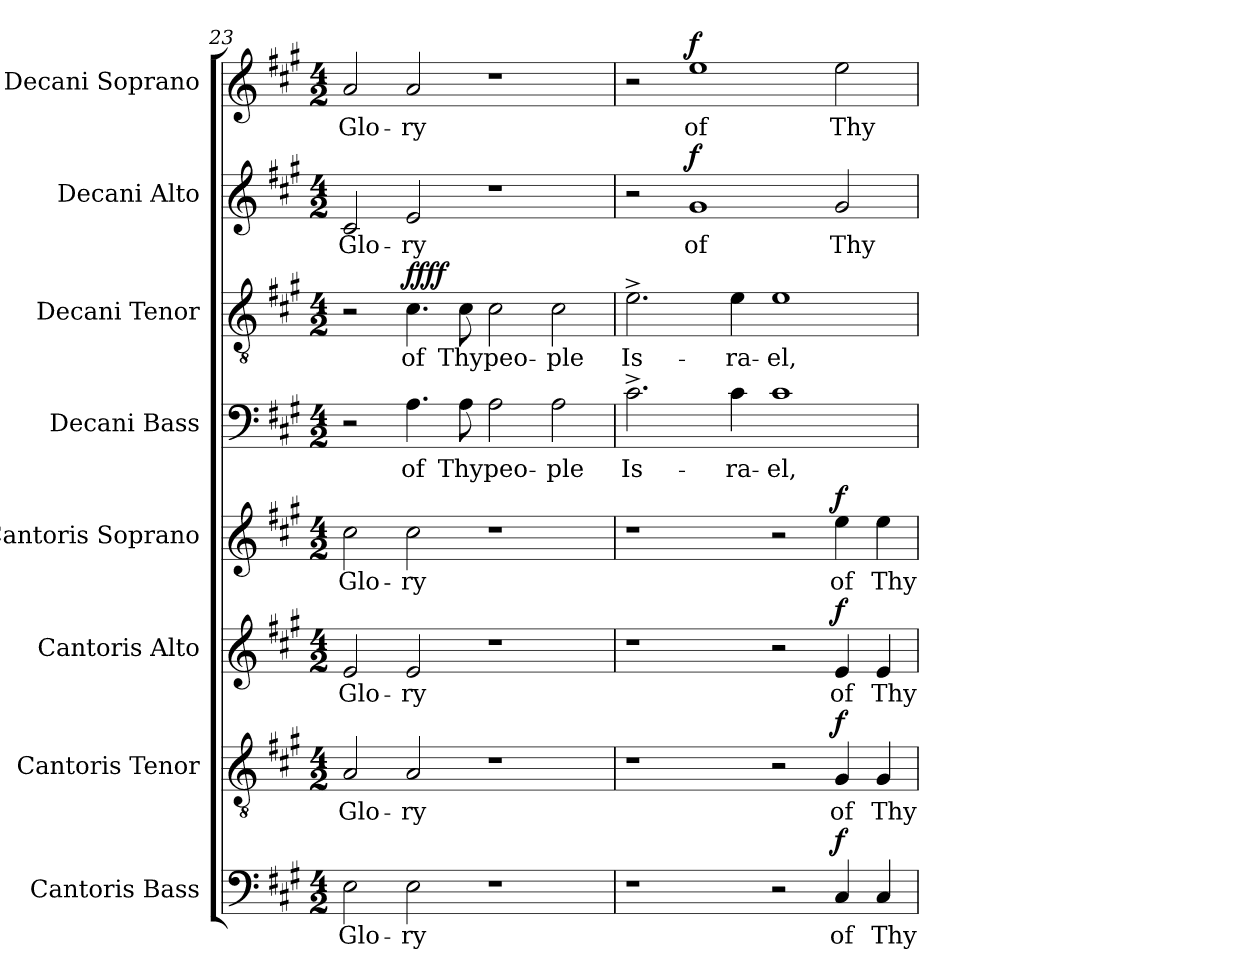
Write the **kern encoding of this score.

**kern	**text	**dynam	**kern	**text	**dynam	**kern	**text	**dynam	**kern	**text	**dynam	**kern	**text	**kern	**text	**dynam	**kern	**text	**dynam	**kern	**text	**dynam
*part8	*part8	*part8	*part7	*part7	*part7	*part6	*part6	*part6	*part5	*part5	*part5	*part4	*part4	*part3	*part3	*part3	*part2	*part2	*part2	*part1	*part1	*part1
*staff8	*staff8	*staff8	*staff7	*staff7	*staff7	*staff6	*staff6	*staff6	*staff5	*staff5	*staff5	*staff4	*staff4	*staff3	*staff3	*staff3	*staff2	*staff2	*staff2	*staff1	*staff1	*staff1
*I"Cantoris Bass	*	*	*I"Cantoris Tenor	*	*	*I"Cantoris Alto	*	*	*I"Cantoris Soprano	*	*	*I"Decani Bass	*	*I"Decani Tenor	*	*	*I"Decani Alto	*	*	*I"Decani Soprano	*	*
*I'Can. B.	*	*	*I'Can. T.	*	*	*I'Can. A.	*	*	*I'Can. S.	*	*	*I'Dec. B.	*	*I'Dec. T.	*	*	*I'Dec. A.	*	*	*I'Dec. S.	*	*
*clefF4	*	*	*clefGv2	*	*	*clefG2	*	*	*clefG2	*	*	*clefF4	*	*clefGv2	*	*	*clefG2	*	*	*clefG2	*	*
*	*	*	*ITrd7c12	*	*	*	*	*	*	*	*	*	*	*ITrd7c12	*	*	*	*	*	*	*	*
*k[f#c#g#]	*	*	*k[f#c#g#]	*	*	*k[f#c#g#]	*	*	*k[f#c#g#]	*	*	*k[f#c#g#]	*	*k[f#c#g#]	*	*	*k[f#c#g#]	*	*	*k[f#c#g#]	*	*
*A:	*	*	*A:	*	*	*A:	*	*	*A:	*	*	*A:	*	*A:	*	*	*A:	*	*	*A:	*	*
*M4/2	*	*	*M4/2	*	*	*M4/2	*	*	*M4/2	*	*	*M4/2	*	*M4/2	*	*	*M4/2	*	*	*M4/2	*	*
=23	=23	=23	=23	=23	=23	=23	=23	=23	=23	=23	=23	=23	=23	=23	=23	=23	=23	=23	=23	=23	=23	=23
!	!LO:LY:b:color=#000000	!	!	!	!	!	!	!	!	!	!	!	!	!	!	!	!	!	!	!	!	!
!	!	!	!	!LO:LY:b:color=#000000	!	!	!	!	!	!	!	!	!	!	!	!	!	!	!	!	!	!
!	!	!	!	!	!	!	!LO:LY:b:color=#000000	!	!	!	!	!	!	!	!	!	!	!	!	!	!	!
!	!	!	!	!	!	!	!	!	!	!LO:LY:b:color=#000000	!	!	!	!	!	!	!	!	!	!	!	!
!	!	!	!	!	!	!	!	!	!	!	!	!	!	!	!	!	!	!LO:LY:b:color=#000000	!	!	!	!
!	!	!	!	!	!	!	!	!	!	!	!	!	!	!	!	!	!	!	!	!	!LO:LY:b:color=#000000	!
2Ei\	Glo-	.	2AAi/	Glo-	.	2ei/	Glo-	.	2cc#i\	Glo-	.	2r	.	2r	.	.	2c#i/	Glo-	.	2ai/	Glo-	.
!	!LO:LY:b:color=#000000	!	!	!	!	!	!	!	!	!	!	!	!	!	!	!	!	!	!	!	!	!
!	!	!	!	!LO:LY:b:color=#000000	!	!	!	!	!	!	!	!	!	!	!	!	!	!	!	!	!	!
!	!	!	!	!	!	!	!LO:LY:b:color=#000000	!	!	!	!	!	!	!	!	!	!	!	!	!	!	!
!	!	!	!	!	!	!	!	!	!	!LO:LY:b:color=#000000	!	!	!	!	!	!	!	!	!	!	!	!
!	!	!	!	!	!	!	!	!	!	!	!	!	!LO:LY:b:color=#000000	!	!	!	!	!	!	!	!	!
!	!	!	!	!	!	!	!	!	!	!	!	!	!	!	!LO:LY:b:color=#000000	!	!	!	!	!	!	!
!	!	!	!	!	!	!	!	!	!	!	!	!	!	!	!	!	!	!LO:LY:b:color=#000000	!	!	!	!
!	!	!	!	!	!	!	!	!	!	!	!	!	!	!	!	!	!	!	!	!	!LO:LY:b:color=#000000	!
2Ei\	-ry	.	2AAi/	-ry	.	2ei/	-ry	.	2cc#i\	-ry	.	4.Ai\	of	4.C#i\	of	ff ff	2ei/	-ry	.	2ai/	-ry	.
!	!	!	!	!	!	!	!	!	!	!	!	!	!LO:LY:b:color=#000000	!	!	!	!	!	!	!	!	!
!	!	!	!	!	!	!	!	!	!	!	!	!	!	!	!LO:LY:b:color=#000000	!	!	!	!	!	!	!
.	.	.	.	.	.	.	.	.	.	.	.	8Ai\	Thy	8C#i\	Thy	.	.	.	.	.	.	.
!	!	!	!	!	!	!	!	!	!	!	!	!	!LO:LY:b:color=#000000	!	!	!	!	!	!	!	!	!
!	!	!	!	!	!	!	!	!	!	!	!	!	!	!	!LO:LY:b:color=#000000	!	!	!	!	!	!	!
1r	.	.	1r	.	.	1r	.	.	1r	.	.	2Ai\	peo-	2C#i\	peo-	.	1r	.	.	1r	.	.
!	!	!	!	!	!	!	!	!	!	!	!	!	!LO:LY:b:color=#000000	!	!	!	!	!	!	!	!	!
!	!	!	!	!	!	!	!	!	!	!	!	!	!	!	!LO:LY:b:color=#000000	!	!	!	!	!	!	!
.	.	.	.	.	.	.	.	.	.	.	.	2Ai\	-ple	2C#i\	-ple	.	.	.	.	.	.	.
=24	=24	=24	=24	=24	=24	=24	=24	=24	=24	=24	=24	=24	=24	=24	=24	=24	=24	=24	=24	=24	=24	=24
!	!	!	!	!	!	!	!	!	!	!	!	!	!LO:LY:b:color=#000000	!	!	!	!	!	!	!	!	!
!	!	!	!	!	!	!	!	!	!	!	!	!	!	!	!LO:LY:b:color=#000000	!	!	!	!	!	!	!
1r	.	.	1r	.	.	1r	.	.	1r	.	.	2.c#^i\	Is-	2.E^i\	Is-	.	2r	.	.	2r	.	.
!	!	!	!	!	!	!	!	!	!	!	!	!	!	!	!	!	!	!LO:LY:b:color=#000000	!	!	!	!
!	!	!	!	!	!	!	!	!	!	!	!	!	!	!	!	!	!	!	!	!	!LO:LY:b:color=#000000	!
.	.	.	.	.	.	.	.	.	.	.	.	.	.	.	.	.	1g#i	of	f	1eei	of	f
!	!	!	!	!	!	!	!	!	!	!	!	!	!LO:LY:b:color=#000000	!	!	!	!	!	!	!	!	!
!	!	!	!	!	!	!	!	!	!	!	!	!	!	!	!LO:LY:b:color=#000000	!	!	!	!	!	!	!
.	.	.	.	.	.	.	.	.	.	.	.	4c#i\	-ra-	4Ei\	-ra-	.	.	.	.	.	.	.
!	!	!	!	!	!	!	!	!	!	!	!	!	!LO:LY:b:color=#000000	!	!	!	!	!	!	!	!	!
!	!	!	!	!	!	!	!	!	!	!	!	!	!	!	!LO:LY:b:color=#000000	!	!	!	!	!	!	!
2r	.	.	2r	.	.	2r	.	.	2r	.	.	1c#i	-el,	1Ei	-el,	.	.	.	.	.	.	.
!	!LO:LY:b:color=#000000	!	!	!	!	!	!	!	!	!	!	!	!	!	!	!	!	!	!	!	!	!
!	!	!	!	!LO:LY:b:color=#000000	!	!	!	!	!	!	!	!	!	!	!	!	!	!	!	!	!	!
!	!	!	!	!	!	!	!LO:LY:b:color=#000000	!	!	!	!	!	!	!	!	!	!	!	!	!	!	!
!	!	!	!	!	!	!	!	!	!	!LO:LY:b:color=#000000	!	!	!	!	!	!	!	!	!	!	!	!
!	!	!	!	!	!	!	!	!	!	!	!	!	!	!	!	!	!	!LO:LY:b:color=#000000	!	!	!	!
!	!	!	!	!	!	!	!	!	!	!	!	!	!	!	!	!	!	!	!	!	!LO:LY:b:color=#000000	!
4C#i/	of	f	4GG#i/	of	f	4ei/	of	f	4eei\	of	f	.	.	.	.	.	2g#i/	Thy	.	2eei\	Thy	.
!	!LO:LY:b:color=#000000	!	!	!	!	!	!	!	!	!	!	!	!	!	!	!	!	!	!	!	!	!
!	!	!	!	!LO:LY:b:color=#000000	!	!	!	!	!	!	!	!	!	!	!	!	!	!	!	!	!	!
!	!	!	!	!	!	!	!LO:LY:b:color=#000000	!	!	!	!	!	!	!	!	!	!	!	!	!	!	!
!	!	!	!	!	!	!	!	!	!	!LO:LY:b:color=#000000	!	!	!	!	!	!	!	!	!	!	!	!
4C#i/	Thy	.	4GG#i/	Thy	.	4ei/	Thy	.	4eei\	Thy	.	.	.	.	.	.	.	.	.	.	.	.
=	=	=	=	=	=	=	=	=	=	=	=	=	=	=	=	=	=	=	=	=	=	=
*-	*-	*-	*-	*-	*-	*-	*-	*-	*-	*-	*-	*-	*-	*-	*-	*-	*-	*-	*-	*-	*-	*-
